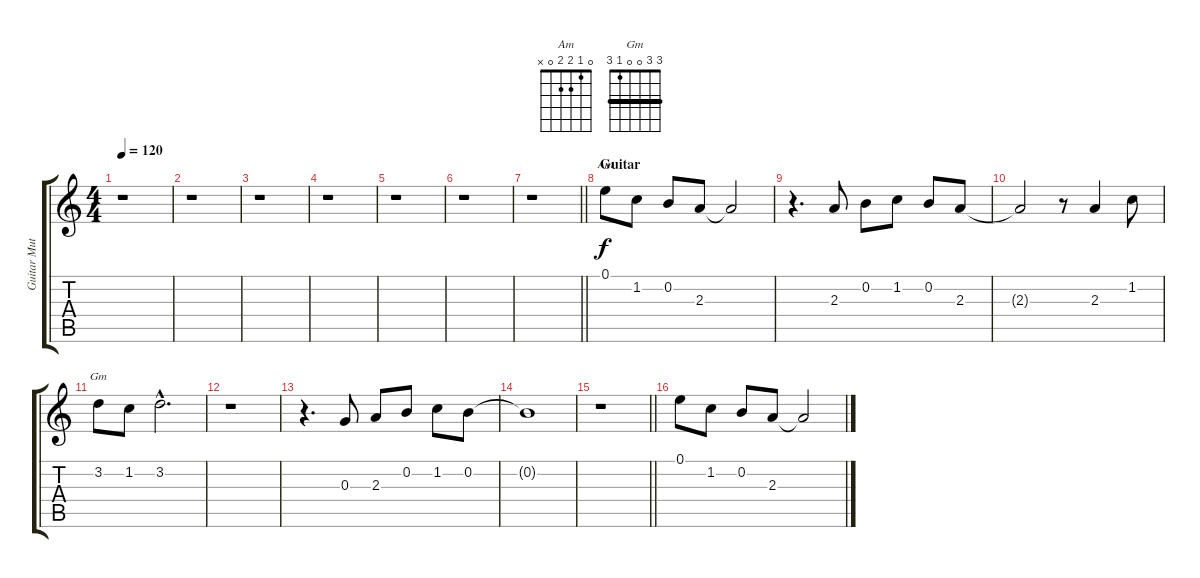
\track ("Guitar Mute" "Guitar Mut") {instrument electricguitarmuted}
\staff {score tabs}
\tuning (E4 B3 G3 D3 A2 E2) {hide}
\chord ("Am" 0 1 2 2 0 x)
\chord ("Gm" 3 3 0 0 1 3) {barre 3}
\ts (4 4)
\tempo 120
\clef g2
\ks c
r.1{dy f} |
r.1 |
r.1 |
r.1 |
r.1 |
r.1 |
\barLineRight lightlight
r.1 |
\section ("" "Guitar")
0.1.8{ch "Am"} 1.2.8 0.2.8 2.3.8 2.3{t}.2 |
r.4{d} 2.3.8 0.2.8 1.2.8 0.2.8 2.3.8 |
2.3{t}.2 r.8 2.3.4 1.2.8 |
3.2.8{ch "Gm"} 1.2.8 3.2{hac}.2{d} |
r.1 |
r.4{d} 0.3.8 2.3.8 0.2.8 1.2.8 0.2.8 |
0.2{t}.1 |
\barLineRight lightlight
r.1 |
0.1.8 1.2.8 0.2.8 2.3.8 2.3{t}.2
